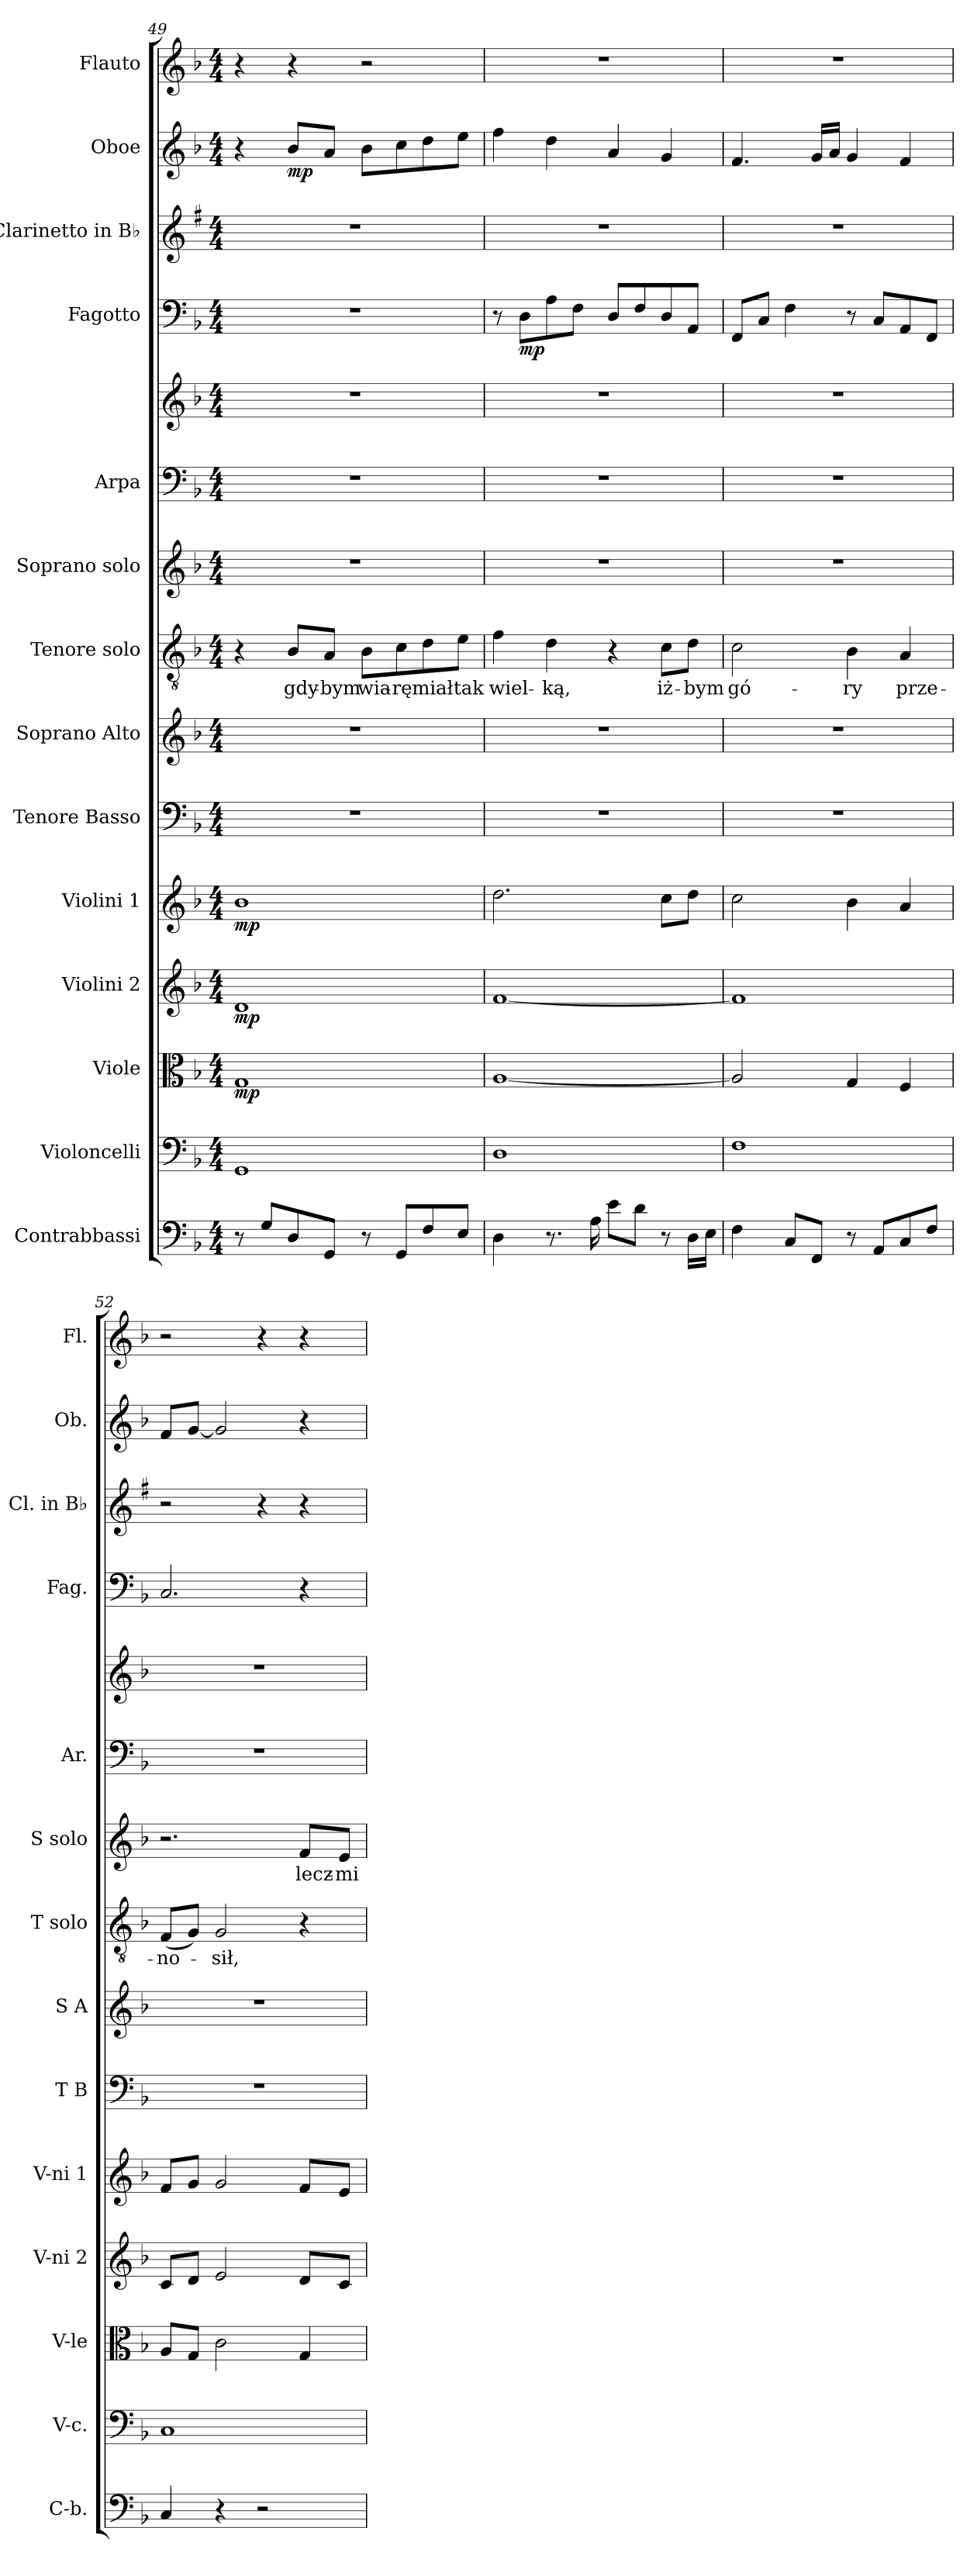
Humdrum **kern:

**kern	**kern	**kern	**dynam	**kern	**dynam	**kern	**dynam	**kern	**kern	**kern	**text	**kern	**text	**kern	**kern	**kern	**dynam	**kern	**kern	**dynam	**kern
*part14	*part13	*part12	*part12	*part11	*part11	*part10	*part10	*part9	*part8	*part7	*part7	*part6	*part6	*part5	*part5	*part4	*part4	*part3	*part2	*part2	*part1
*staff15	*staff14	*staff13	*staff13	*staff12	*staff12	*staff11	*staff11	*staff10	*staff9	*staff8	*staff8	*staff7	*staff7	*staff6	*staff5	*staff4	*staff4	*staff3	*staff2	*staff2	*staff1
*I"Contrabbassi	*I"Violoncelli	*I"Viole	*	*I"Violini 2	*	*I"Violini 1	*	*I"Tenore Basso	*I"Soprano Alto	*I"Tenore solo	*	*I"Soprano solo	*	*I"Arpa	*	*I"Fagotto	*	*I"Clarinetto in B♭	*I"Oboe	*	*I"Flauto
*I'C-b.	*I'V-c.	*I'V-le	*	*I'V-ni 2	*	*I'V-ni 1	*	*I'T B	*I'S A	*I'T solo	*	*I'S solo	*	*I'Ar.	*	*I'Fag.	*	*I'Cl. in B♭	*I'Ob.	*	*I'Fl.
*clefF4	*clefF4	*clefC3	*	*clefG2	*	*clefG2	*	*clefF4	*clefG2	*clefGv2	*	*clefG2	*	*clefF4	*clefG2	*clefF4	*	*clefG2	*clefG2	*	*clefG2
*	*	*	*	*	*	*	*	*	*	*	*	*	*	*	*	*	*	*ITrd1c2	*	*	*
*k[b-]	*k[b-]	*k[b-]	*	*k[b-]	*	*k[b-]	*	*k[b-]	*k[b-]	*k[b-]	*	*k[b-]	*	*k[b-]	*k[b-]	*k[b-]	*	*k[b-]	*k[b-]	*	*k[b-]
*M4/4	*M4/4	*M4/4	*	*M4/4	*	*M4/4	*	*M4/4	*M4/4	*M4/4	*	*M4/4	*	*M4/4	*M4/4	*M4/4	*	*M4/4	*M4/4	*	*M4/4
=49	=49	=49	=49	=49	=49	=49	=49	=49	=49	=49	=49	=49	=49	=49	=49	=49	=49	=49	=49	=49	=49
8r	1GG	1G	mp	1d	mp	1b-	mp	1r	1r	4r	.	1r	.	1r	1r	1r	.	1r	4r	.	4r
8GL	.	.	.	.	.	.	.	.	.	.	.	.	.	.	.	.	.	.	.	.	.
8D	.	.	.	.	.	.	.	.	.	8B-L	gdy-	.	.	.	.	.	.	.	8b-L	mp	4r
8GGJ	.	.	.	.	.	.	.	.	.	8AJ	-bym	.	.	.	.	.	.	.	8aJ	.	.
8r	.	.	.	.	.	.	.	.	.	8B-L	wia-	.	.	.	.	.	.	.	8b-L	.	2r
8GGL	.	.	.	.	.	.	.	.	.	8c	-rę	.	.	.	.	.	.	.	8cc	.	.
8F	.	.	.	.	.	.	.	.	.	8d	miał	.	.	.	.	.	.	.	8dd	.	.
8EJ	.	.	.	.	.	.	.	.	.	8eJ	tak	.	.	.	.	.	.	.	8eeJ	.	.
=50	=50	=50	=50	=50	=50	=50	=50	=50	=50	=50	=50	=50	=50	=50	=50	=50	=50	=50	=50	=50	=50
4D	1D	[1A	.	[1f	.	2.dd	.	1r	1r	4f	wiel-	1r	.	1r	1r	8r	.	1r	4ff	.	1r
.	.	.	.	.	.	.	.	.	.	.	.	.	.	.	.	8DL	mp	.	.	.	.
8.r	.	.	.	.	.	.	.	.	.	4d	-ką,	.	.	.	.	8A	.	.	4dd	.	.
.	.	.	.	.	.	.	.	.	.	.	.	.	.	.	.	8FJ	.	.	.	.	.
16A	.	.	.	.	.	.	.	.	.	.	.	.	.	.	.	.	.	.	.	.	.
8eL	.	.	.	.	.	.	.	.	.	4r	.	.	.	.	.	8DL	.	.	4a	.	.
8dJ	.	.	.	.	.	.	.	.	.	.	.	.	.	.	.	8F	.	.	.	.	.
8r	.	.	.	.	.	8ccL	.	.	.	8cL	iż-	.	.	.	.	8D	.	.	4g	.	.
16DLL	.	.	.	.	.	8ddJ	.	.	.	8dJ	-bym	.	.	.	.	8AAJ	.	.	.	.	.
16EJJ	.	.	.	.	.	.	.	.	.	.	.	.	.	.	.	.	.	.	.	.	.
=51	=51	=51	=51	=51	=51	=51	=51	=51	=51	=51	=51	=51	=51	=51	=51	=51	=51	=51	=51	=51	=51
4F	1F	2A]	.	1f]	.	2cc	.	1r	1r	2c	gó-	1r	.	1r	1r	8FFL	.	1r	4.f	.	1r
.	.	.	.	.	.	.	.	.	.	.	.	.	.	.	.	8CJ	.	.	.	.	.
8CL	.	.	.	.	.	.	.	.	.	.	.	.	.	.	.	4F	.	.	.	.	.
8FFJ	.	.	.	.	.	.	.	.	.	.	.	.	.	.	.	.	.	.	16gLL	.	.
.	.	.	.	.	.	.	.	.	.	.	.	.	.	.	.	.	.	.	16aJJ	.	.
8r	.	4G	.	.	.	4b-	.	.	.	4B-	-ry	.	.	.	.	8r	.	.	4g	.	.
8AAL	.	.	.	.	.	.	.	.	.	.	.	.	.	.	.	8CL	.	.	.	.	.
8C	.	4F	.	.	.	4a	.	.	.	4A	prze-	.	.	.	.	8AA	.	.	4f	.	.
8FJ	.	.	.	.	.	.	.	.	.	.	.	.	.	.	.	8FFJ	.	.	.	.	.
=52	=52	=52	=52	=52	=52	=52	=52	=52	=52	=52	=52	=52	=52	=52	=52	=52	=52	=52	=52	=52	=52
4C	1C	8AL	.	8cL	.	8fL	.	1r	1r	(8FL	-no-	2.r	.	1r	1r	2.C	.	2r	8fL	.	2r
.	.	8GJ	.	8dJ	.	8gJ	.	.	.	8GJ)	.	.	.	.	.	.	.	.	[8gJ	.	.
4r	.	2c	.	2e	.	2g	.	.	.	2G	-sił,	.	.	.	.	.	.	.	2g]	.	.
2r	.	.	.	.	.	.	.	.	.	.	.	.	.	.	.	.	.	4r	.	.	4r
.	.	4G	.	8dL	.	8fL	.	.	.	4r	.	8fL	lecz-	.	.	4r	.	4r	4r	.	4r
.	.	.	.	8cJ	.	8eJ	.	.	.	.	.	8eJ	-mi-	.	.	.	.	.	.	.	.
=	=	=	=	=	=	=	=	=	=	=	=	=	=	=	=	=	=	=	=	=	=
*-	*-	*-	*-	*-	*-	*-	*-	*-	*-	*-	*-	*-	*-	*-	*-	*-	*-	*-	*-	*-	*-
